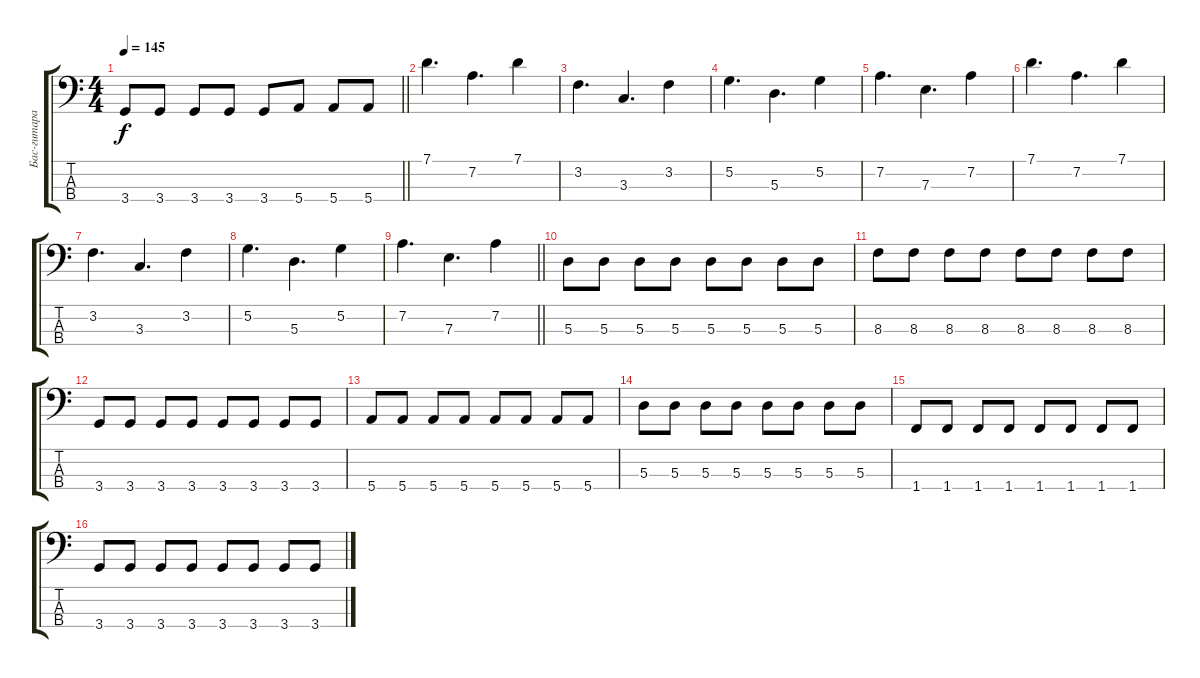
\track ("Бас-гитара" "Бас-гитара") {instrument electricbassfinger}
\staff {score tabs}
\tuning (G2 D2 A1 E1) {hide}
\ts (4 4)
\tempo 145
\clef f4
\barLineRight lightlight
\ks c
3.4.8{dy f} 3.4.8 3.4.8 3.4.8 3.4.8 5.4.8 5.4.8 5.4.8 |
7.1.4{d} 7.2.4{d} 7.1.4 |
3.2.4{d} 3.3.4{d} 3.2.4 |
5.2.4{d} 5.3.4{d} 5.2.4 |
7.2.4{d} 7.3.4{d} 7.2.4 |
7.1.4{d} 7.2.4{d} 7.1.4 |
3.2.4{d} 3.3.4{d} 3.2.4 |
5.2.4{d} 5.3.4{d} 5.2.4 |
\barLineRight lightlight
7.2.4{d} 7.3.4{d} 7.2.4 |
5.3.8 5.3.8 5.3.8 5.3.8 5.3.8 5.3.8 5.3.8 5.3.8 |
8.3.8 8.3.8 8.3.8 8.3.8 8.3.8 8.3.8 8.3.8 8.3.8 |
3.4.8 3.4.8 3.4.8 3.4.8 3.4.8 3.4.8 3.4.8 3.4.8 |
5.4.8 5.4.8 5.4.8 5.4.8 5.4.8 5.4.8 5.4.8 5.4.8 |
5.3.8 5.3.8 5.3.8 5.3.8 5.3.8 5.3.8 5.3.8 5.3.8 |
1.4.8 1.4.8 1.4.8 1.4.8 1.4.8 1.4.8 1.4.8 1.4.8 |
3.4.8 3.4.8 3.4.8 3.4.8 3.4.8 3.4.8 3.4.8 3.4.8
